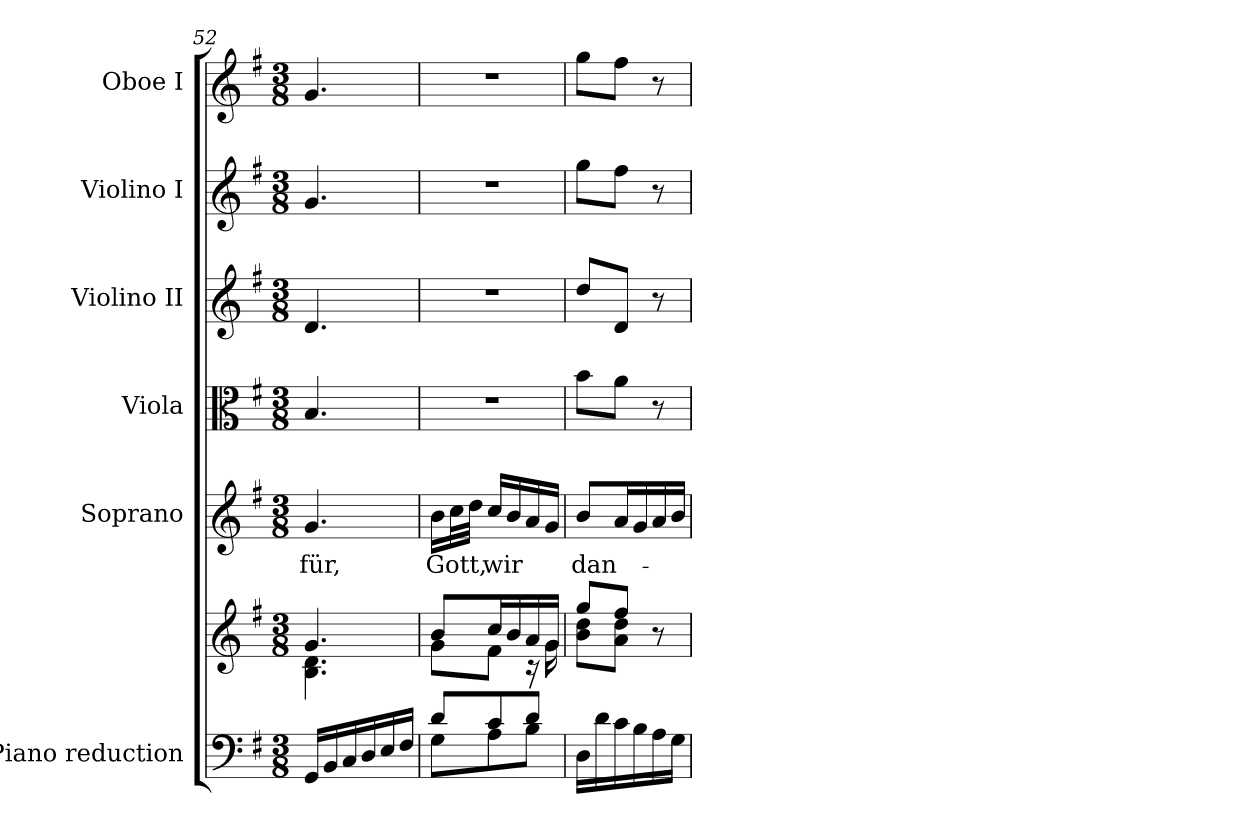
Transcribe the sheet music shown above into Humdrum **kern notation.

**kern	**kern	**kern	**text	**kern	**kern	**kern	**kern
*part6	*part6	*part5	*part5	*part4	*part3	*part2	*part1
*staff7	*staff6	*staff5	*staff5	*staff4	*staff3	*staff2	*staff1
*I"Piano reduction	*	*I"Soprano	*	*I"Viola	*I"Violino II	*I"Violino I	*I"Oboe I
*I'Pno	*	*	*	*I'Vla	*I'Vln	*I'Vln	*I'Ob
*clefF4	*clefG2	*clefG2	*	*clefC3	*clefG2	*clefG2	*clefG2
*k[f#]	*k[f#]	*k[f#]	*	*k[f#]	*k[f#]	*k[f#]	*k[f#]
*M3/8	*M3/8	*M3/8	*	*M3/8	*M3/8	*M3/8	*M3/8
=52	=52	=52	=52	=52	=52	=52	=52
*	*^	*	*	*	*	*	*
!	!	!	!	!LO:LY:b	!	!	!	!
16GG/LL	4.g/	4.B\ 4.d\	4.g/	für,	4.B/	4.d/	4.g/	4.g/
16BB/	.	.	.	.	.	.	.	.
16C/	.	.	.	.	.	.	.	.
16D/	.	.	.	.	.	.	.	.
16E/	.	.	.	.	.	.	.	.
16F#/JJ	.	.	.	.	.	.	.	.
=53	=53	=53	=53	=53	=53	=53	=53	=53
*^	*	*	*	*	*	*	*	*
!	!	!	!	!	!LO:LY:b	!	!	!	!
8d/L	8G\L	8b/L	8g\L	16b\LL	Gott,	4.r	4.r	4.r	4.r
.	.	.	.	32cc\L	.	.	.	.	.
.	.	.	.	32dd\JJJ	.	.	.	.	.
!	!	!	!	!	!LO:LY:b	!	!	!	!
8c/	8A\	16cc/L	8f#\J	16cc/LL	wir	.	.	.	.
.	.	16b/	.	16b/	.	.	.	.	.
8d/J	8B\J	16a/	16r	16a/	.	.	.	.	.
.	.	16g/JJ	16g\	16g/JJ	.	.	.	.	.
*v	*v	*	*	*	*	*	*	*	*
=54	=54	=54	=54	=54	=54	=54	=54	=54
!	!	!	!	!LO:LY:b	!	!	!	!
16D\LL	8gg/L	8b\ 8dd\L	8b/L	dan-	8b\L	8dd/L	8gg\L	8gg\L
16d\	.	.	.	.	.	.	.	.
16c\	8ff#/J	8a\ 8dd\J	16a/L	.	8a\J	8d/J	8ff#\J	8ff#\J
16B\	.	.	16g/	.	.	.	.	.
16A\	8r	8ryy	16a/	.	8r	8r	8r	8r
16G\JJ	.	.	16b/JJ	.	.	.	.	.
*	*v	*v	*	*	*	*	*	*
=	=	=	=	=	=	=	=
*-	*-	*-	*-	*-	*-	*-	*-
